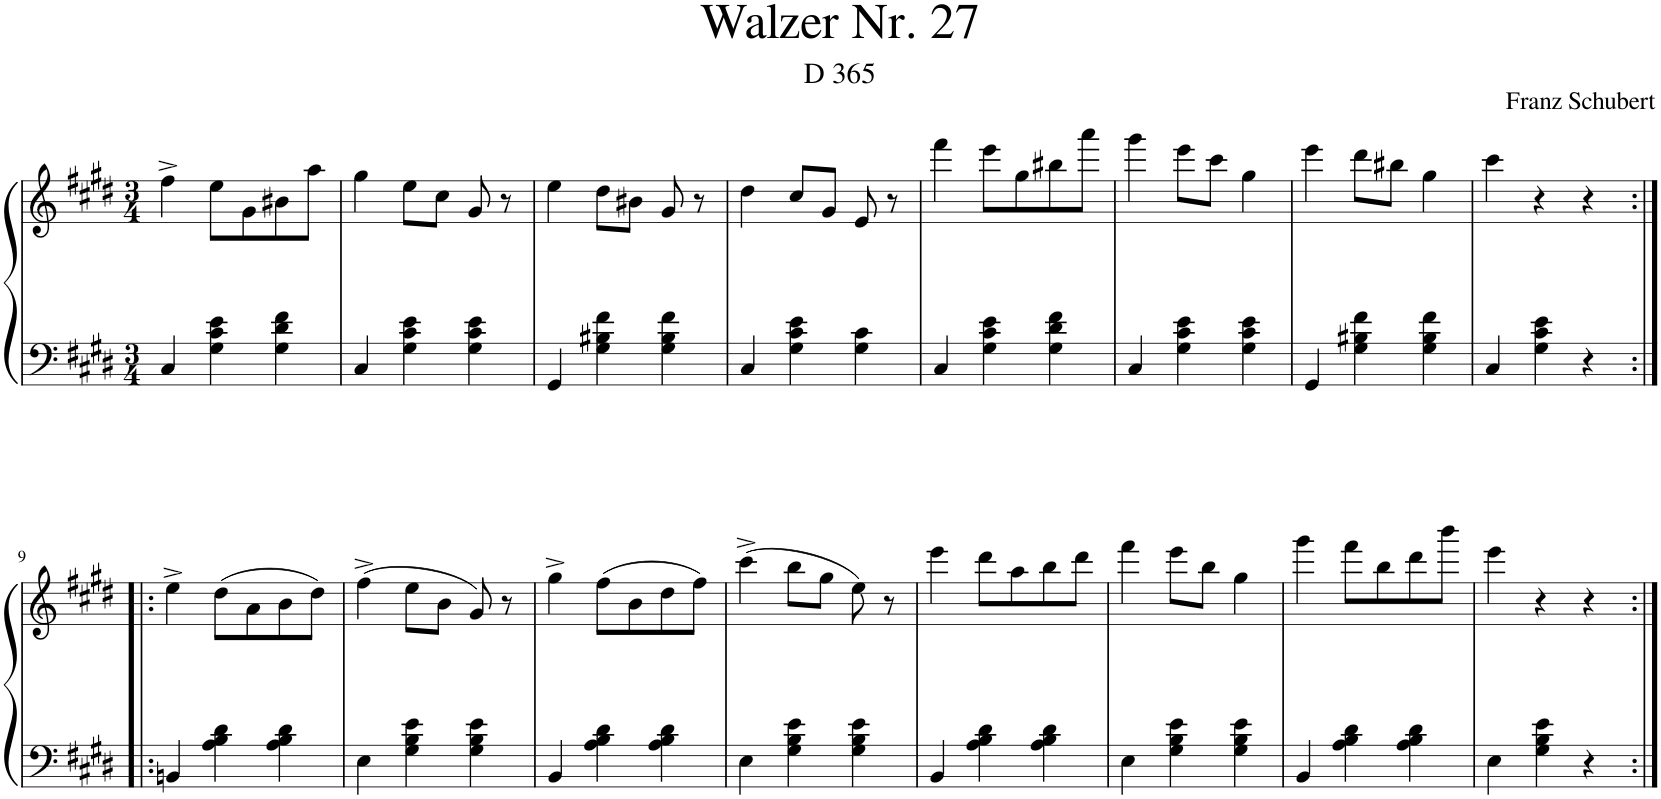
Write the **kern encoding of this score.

**kern	**kern
*part1	*part1
*staff2	*staff1
*I"Piano	*
*I'Pno.	*
*clefF4	*clefG2
*k[f#c#g#d#]	*k[f#c#g#d#]
*M3/4	*M3/4
=1	=1
4C#/	4ff#^\
4G#\ 4c#\ 4e\	8ee\L
.	8g#\
4G#\ 4d#\ 4f#\	8b#X\
.	8aa\J
=2	=2
4C#/	4gg#\
4G#\ 4c#\ 4e\	8ee\L
.	8cc#\J
4G#\ 4c#\ 4e\	8g#/
.	8r
=3	=3
4GG#/	4ee\
4G#\ 4B#X\ 4f#\	8dd#\L
.	8b#X\J
4G#\ 4B#\ 4f#\	8g#/
.	8r
=4	=4
4C#/	4dd#\
4G#\ 4c#\ 4e\	8cc#/L
.	8g#/J
4G#\ 4c#\	8e/
.	8r
=5	=5
4C#/	4fff#\
4G#\ 4c#\ 4e\	8eee\L
.	8gg#\
4G#\ 4d#\ 4f#\	8bb#X\
.	8aaa\J
=6	=6
4C#/	4ggg#\
4G#\ 4c#\ 4e\	8eee\L
.	8ccc#\J
4G#\ 4c#\ 4e\	4gg#\
=7	=7
4GG#/	4eee\
4G#\ 4B#X\ 4f#\	8ddd#\L
.	8bb#X\J
4G#\ 4B#\ 4f#\	4gg#\
=8	=8
4C#/	4ccc#\
4G#\ 4c#\ 4e\	4r
4r	4r
!!LO:LB:g=z
=9:|!|:	=9:|!|:
4BBn/	4ee^\
4A\ 4B\ 4d#\	(8dd#\L
.	8a\
4A\ 4B\ 4d#\	8b\
.	8dd#\J)
=10	=10
4E\	(4ff#^\
4G#\ 4B\ 4e\	8ee\L
.	8b\J
4G#\ 4B\ 4e\	8g#/)
.	8r
=11	=11
4BB/	4gg#^\
4A\ 4B\ 4d#\	(8ff#\L
.	8b\
4A\ 4B\ 4d#\	8dd#\
.	8ff#\J)
=12	=12
4E\	(4ccc#^\
4G#\ 4B\ 4e\	8bb\L
.	8gg#\J
4G#\ 4B\ 4e\	8ee\)
.	8r
=13	=13
4BB/	4eee\
4A\ 4B\ 4d#\	8ddd#\L
.	8aa\
4A\ 4B\ 4d#\	8bb\
.	8ddd#\J
=14	=14
4E\	4fff#\
4G#\ 4B\ 4e\	8eee\L
.	8bb\J
4G#\ 4B\ 4e\	4gg#\
=15	=15
4BB/	4ggg#\
4A\ 4B\ 4d#\	8fff#\L
.	8bb\
4A\ 4B\ 4d#\	8ddd#\
.	8bbb\J
=16	=16
4E\	4eee\
4G#\ 4B\ 4e\	4r
4r	4r
=:|!	=:|!
*-	*-
